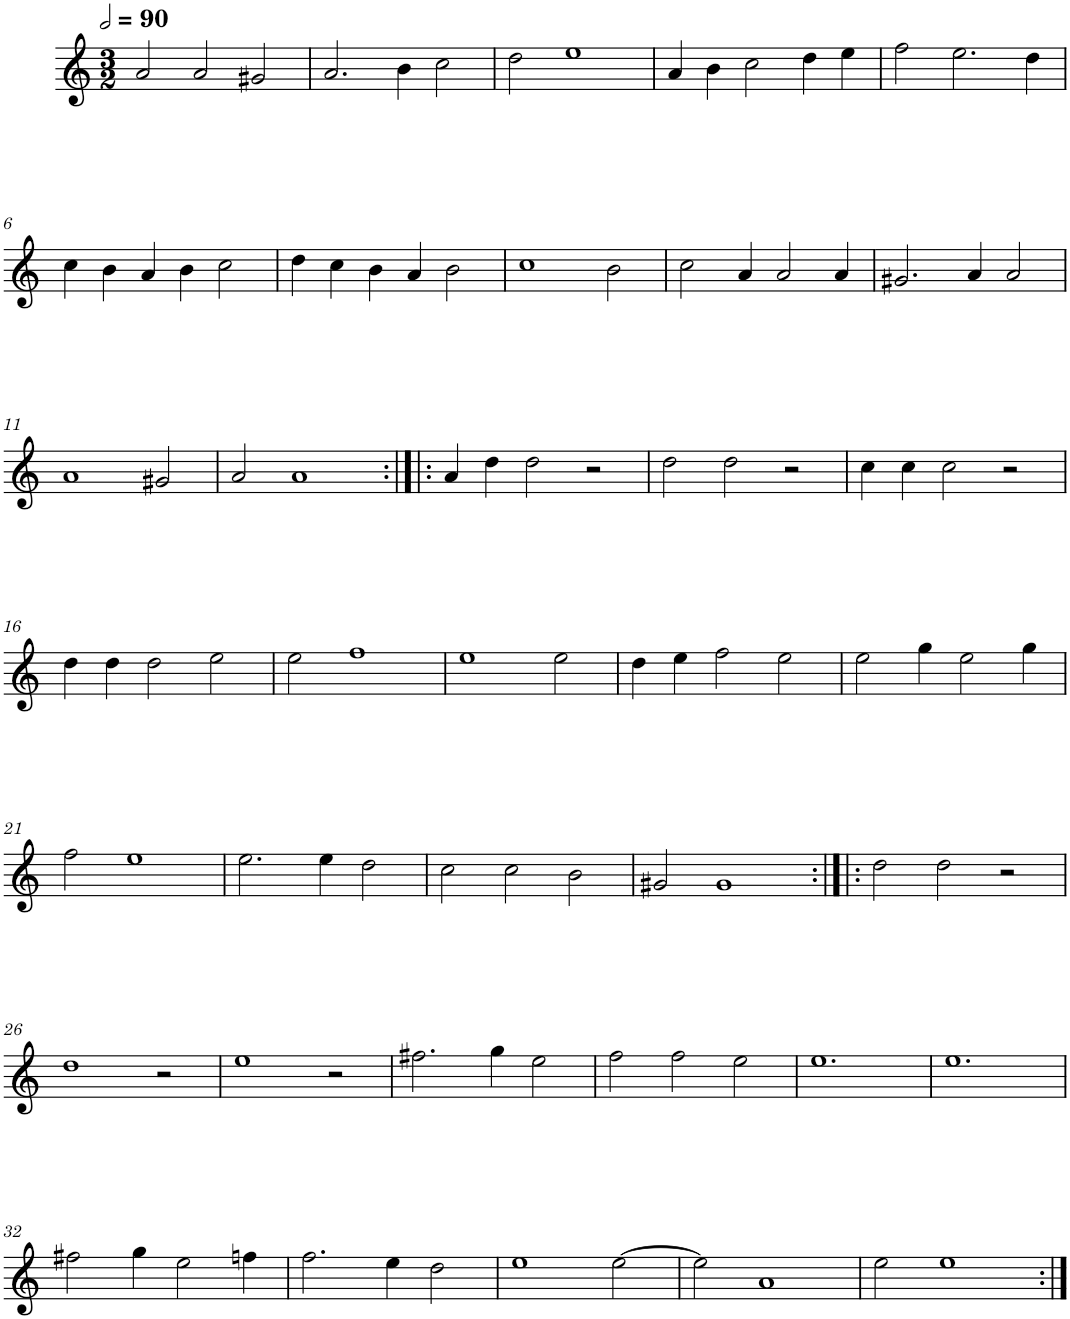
**kern
*part1
*staff1
*I"Cinq parties
*clefG2
*k[]
*M3/2
*MM180
=1
2a/
2a/
2g#X/
=2
2.a/
4b\
2cc\
=3
2dd\
1ee
=4
4a/
4b\
2cc\
4dd\
4ee\
=5
2ff\
2.ee\
4dd\
!!LO:LB:g=z
=6
4cc\
4b\
4a/
4b\
2cc\
=7
4dd\
4cc\
4b\
4a/
2b\
=8
1cc
2b\
=9
2cc\
4a/
2a/
4a/
=10
2.g#X/
4a/
2a/
!!LO:LB:g=z
=11
1a
2g#X/
=12
2a/
1a
=13:|!|:
4a/
4dd\
2dd\
2r
=14
2dd\
2dd\
2r
=15
4cc\
4cc\
2cc\
2r
!!LO:LB:g=z
=16
4dd\
4dd\
2dd\
2ee\
=17
2ee\
1ff
=18
1ee
2ee\
=19
4dd\
4ee\
2ff\
2ee\
=20
2ee\
4gg\
2ee\
4gg\
!!LO:LB:g=z
=21
2ff\
1ee
=22
2.ee\
4ee\
2dd\
=23
2cc\
2cc\
2b\
=24
2g#X/
1g#
=25:|!|:
2dd\
2dd\
2r
!!LO:LB:g=z
=26
1dd
2r
=27
1ee
2r
=28
2.ff#X\
4gg\
2ee\
=29
2ff\
2ff\
2ee\
=30
1.ee
=31
1.ee
!!LO:LB:g=z
=32
2ff#X\
4gg\
2ee\
4ffn\
=33
2.ff\
4ee\
2dd\
=34
1ee
[2ee\
=35
2ee\]
1a
=36
2ee\
1ee
=:|!
*-
